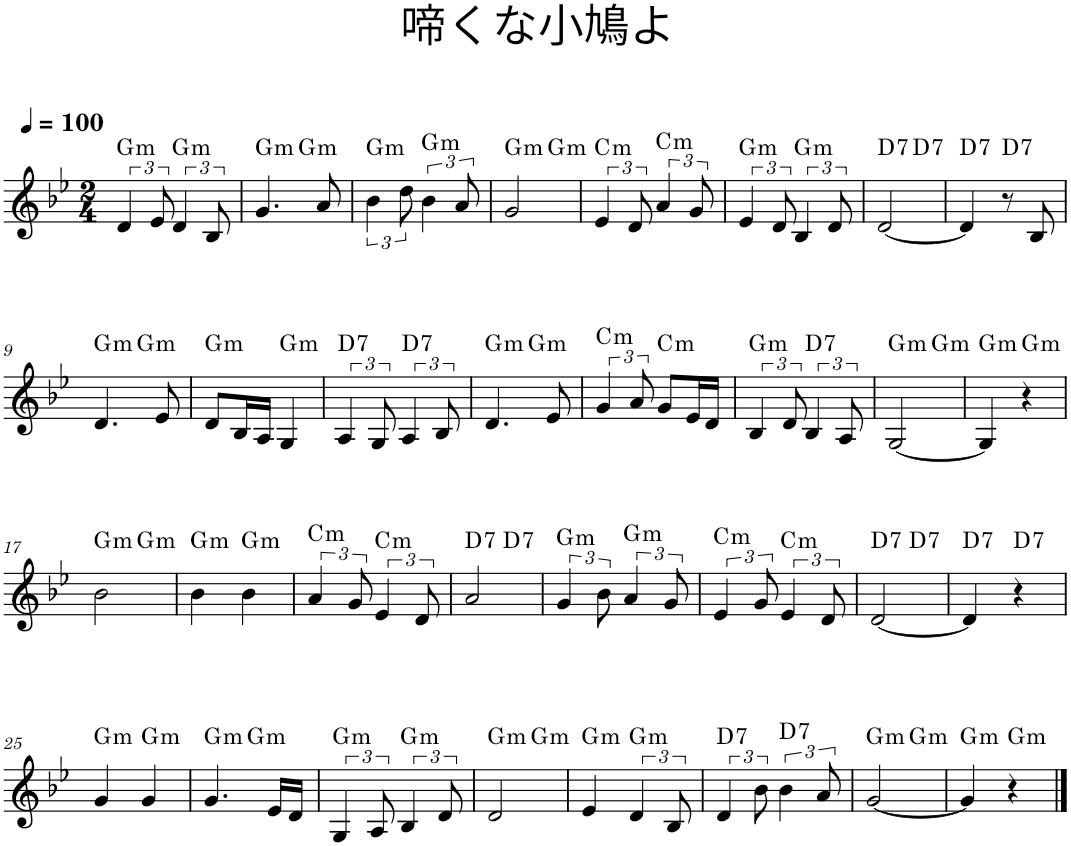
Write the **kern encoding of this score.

**kern	**harte
*part1	*part1
*staff1	*
*I"Piano	*
*I'Pno.	*
*clefG2	*
*k[b-e-]	*
*M2/4	*
*MM100	*
=1	=1
!	!LO:H:kt=m
6d/	G:min
12e-/	.
!	!LO:H:kt=m
6d/	G:min
12B-/	.
=2	=2
!	!LO:H:kt=m
*^	*
4.g/	4ryy	G:min
!	!	!LO:H:kt=m
.	4ryy	G:min
8a/	.	.
=3	=3	=3
!	!	!LO:H:kt=m
*v	*v	*
6b-\	G:min
12dd\	.
!	!LO:H:kt=m
6b-\	G:min
12a/	.
=4	=4
!	!LO:H:kt=m
*^	*
2g/	4ryy	G:min
!	!	!LO:H:kt=m
.	4ryy	G:min
=5	=5	=5
!	!	!LO:H:kt=m
*v	*v	*
6e-/	C:min
12d/	.
!	!LO:H:kt=m
6a/	C:min
12g/	.
=6	=6
!	!LO:H:kt=m
6e-/	G:min
12d/	.
!	!LO:H:kt=m
6B-/	G:min
12d/	.
=7	=7
!	!LO:H:kt=7
*^	*
[<2d/	4ryy	D:7
!	!	!LO:H:kt=7
.	4ryy	D:7
=8	=8	=8
!	!	!LO:H:kt=7
*v	*v	*
4d/]	D:7
!	!LO:H:kt=7
8r	D:7
8B-/	.
!!LO:LB:g=z
=9	=9
!	!LO:H:kt=m
*^	*
4.d/	4ryy	G:min
!	!	!LO:H:kt=m
.	4ryy	G:min
8e-/	.	.
=10	=10	=10
!	!	!LO:H:kt=m
*v	*v	*
8d/L	G:min
16B-/L	.
16A/JJ	.
!	!LO:H:kt=m
4G/	G:min
=11	=11
!	!LO:H:kt=7
6A/	D:7
12G/	.
!	!LO:H:kt=7
6A/	D:7
12B-/	.
=12	=12
!	!LO:H:kt=m
*^	*
4.d/	4ryy	G:min
!	!	!LO:H:kt=m
.	4ryy	G:min
8e-/	.	.
=13	=13	=13
!	!	!LO:H:kt=m
*v	*v	*
6g/	C:min
12a/	.
!	!LO:H:kt=m
8g/L	C:min
16e-/L	.
16d/JJ	.
=14	=14
!	!LO:H:kt=m
6B-/	G:min
12d/	.
!	!LO:H:kt=7
6B-/	D:7
12A/	.
=15	=15
!	!LO:H:kt=m
*^	*
[<2G/	4ryy	G:min
!	!	!LO:H:kt=m
.	4ryy	G:min
=16	=16	=16
!	!	!LO:H:kt=m
*v	*v	*
4G/]	G:min
!	!LO:H:kt=m
4r	G:min
!!LO:LB:g=z
=17	=17
!	!LO:H:kt=m
*^	*
2b-\	4ryy	G:min
!	!	!LO:H:kt=m
.	4ryy	G:min
=18	=18	=18
!	!	!LO:H:kt=m
*v	*v	*
4b-\	G:min
!	!LO:H:kt=m
4b-\	G:min
=19	=19
!	!LO:H:kt=m
6a/	C:min
12g/	.
!	!LO:H:kt=m
6e-/	C:min
12d/	.
=20	=20
!	!LO:H:kt=7
*^	*
2a/	4ryy	D:7
!	!	!LO:H:kt=7
.	4ryy	D:7
=21	=21	=21
!	!	!LO:H:kt=m
*v	*v	*
6g/	G:min
12b-\	.
!	!LO:H:kt=m
6a/	G:min
12g/	.
=22	=22
!	!LO:H:kt=m
6e-/	C:min
12g/	.
!	!LO:H:kt=m
6e-/	C:min
12d/	.
=23	=23
!	!LO:H:kt=7
*^	*
[<2d/	4ryy	D:7
!	!	!LO:H:kt=7
.	4ryy	D:7
=24	=24	=24
!	!	!LO:H:kt=7
*v	*v	*
4d/]	D:7
!	!LO:H:kt=7
4r	D:7
!!LO:LB:g=z
=25	=25
!	!LO:H:kt=m
4g/	G:min
!	!LO:H:kt=m
4g/	G:min
=26	=26
!	!LO:H:kt=m
*^	*
4.g/	4ryy	G:min
!	!	!LO:H:kt=m
.	4ryy	G:min
16e-/LL	.	.
16d/JJ	.	.
=27	=27	=27
!	!	!LO:H:kt=m
*v	*v	*
6G/	G:min
12A/	.
!	!LO:H:kt=m
6B-/	G:min
12d/	.
=28	=28
!	!LO:H:kt=m
*^	*
2d/	4ryy	G:min
!	!	!LO:H:kt=m
.	4ryy	G:min
=29	=29	=29
!	!	!LO:H:kt=m
*v	*v	*
4e-/	G:min
!	!LO:H:kt=m
6d/	G:min
12B-/	.
=30	=30
!	!LO:H:kt=7
6d/	D:7
12b-\	.
!	!LO:H:kt=7
6b-\	D:7
12a/	.
=31	=31
!	!LO:H:kt=m
*^	*
[<2g/	4ryy	G:min
!	!	!LO:H:kt=m
.	4ryy	G:min
=32	=32	=32
!	!	!LO:H:kt=m
*v	*v	*
4g/]	G:min
!	!LO:H:kt=m
4r	G:min
==	==
*-	*-
